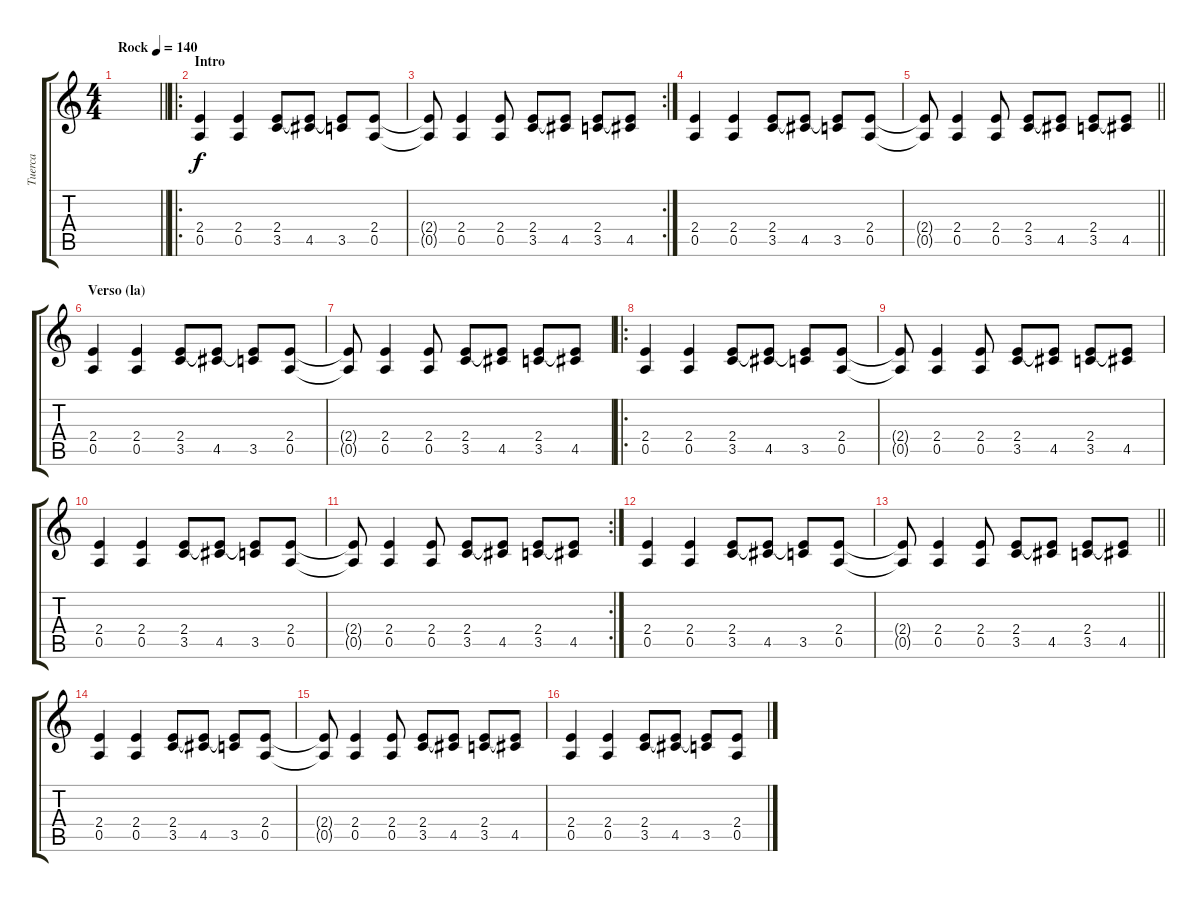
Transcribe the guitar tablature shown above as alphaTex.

\track ("Tuerca" "Tuerca") {instrument overdrivenguitar}
\staff {score tabs}
\tuning (E4 B3 G3 D3 A2 E2) {hide}
\ts (4 4)
\tempo (140 "Rock")
\clef g2
\barLineRight lightlight
\ks c
|
\ro
\section ("" "Intro")
(2.4 0.5).4 (2.4 0.5).4 (2.4 3.5).8 (2.4{t} 4.5).8 (2.4{t} 3.5).8 (2.4 0.5).8 |
\rc 2
(2.4{t} 0.5{t}).8 (2.4 0.5).4 (2.4 0.5).8 (2.4 3.5).8 (2.4{t} 4.5).8 (2.4 3.5).8 (2.4{t} 4.5).8 |
(2.4 0.5).4 (2.4 0.5).4 (2.4 3.5).8 (2.4{t} 4.5).8 (2.4{t} 3.5).8 (2.4 0.5).8 |
\barLineRight lightlight
(2.4{t} 0.5{t}).8 (2.4 0.5).4 (2.4 0.5).8 (2.4 3.5).8 (2.4{t} 4.5).8 (2.4 3.5).8 (2.4{t} 4.5).8 |
\section ("" "Verso (la)")
(2.4 0.5).4 (2.4 0.5).4 (2.4 3.5).8 (2.4{t} 4.5).8 (2.4{t} 3.5).8 (2.4 0.5).8 |
(2.4{t} 0.5{t}).8 (2.4 0.5).4 (2.4 0.5).8 (2.4 3.5).8 (2.4{t} 4.5).8 (2.4 3.5).8 (2.4{t} 4.5).8 |
\ro
(2.4 0.5).4 (2.4 0.5).4 (2.4 3.5).8 (2.4{t} 4.5).8 (2.4{t} 3.5).8 (2.4 0.5).8 |
(2.4{t} 0.5{t}).8 (2.4 0.5).4 (2.4 0.5).8 (2.4 3.5).8 (2.4{t} 4.5).8 (2.4 3.5).8 (2.4{t} 4.5).8 |
(2.4 0.5).4 (2.4 0.5).4 (2.4 3.5).8 (2.4{t} 4.5).8 (2.4{t} 3.5).8 (2.4 0.5).8 |
\rc 2
(2.4{t} 0.5{t}).8 (2.4 0.5).4 (2.4 0.5).8 (2.4 3.5).8 (2.4{t} 4.5).8 (2.4 3.5).8 (2.4{t} 4.5).8 |
(2.4 0.5).4 (2.4 0.5).4 (2.4 3.5).8 (2.4{t} 4.5).8 (2.4{t} 3.5).8 (2.4 0.5).8 |
\barLineRight lightlight
(2.4{t} 0.5{t}).8 (2.4 0.5).4 (2.4 0.5).8 (2.4 3.5).8 (2.4{t} 4.5).8 (2.4 3.5).8 (2.4{t} 4.5).8 |
(2.4 0.5).4 (2.4 0.5).4 (2.4 3.5).8 (2.4{t} 4.5).8 (2.4{t} 3.5).8 (2.4 0.5).8 |
(2.4{t} 0.5{t}).8 (2.4 0.5).4 (2.4 0.5).8 (2.4 3.5).8 (2.4{t} 4.5).8 (2.4 3.5).8 (2.4{t} 4.5).8 |
(2.4 0.5).4 (2.4 0.5).4 (2.4 3.5).8 (2.4{t} 4.5).8 (2.4{t} 3.5).8 (2.4 0.5).8
